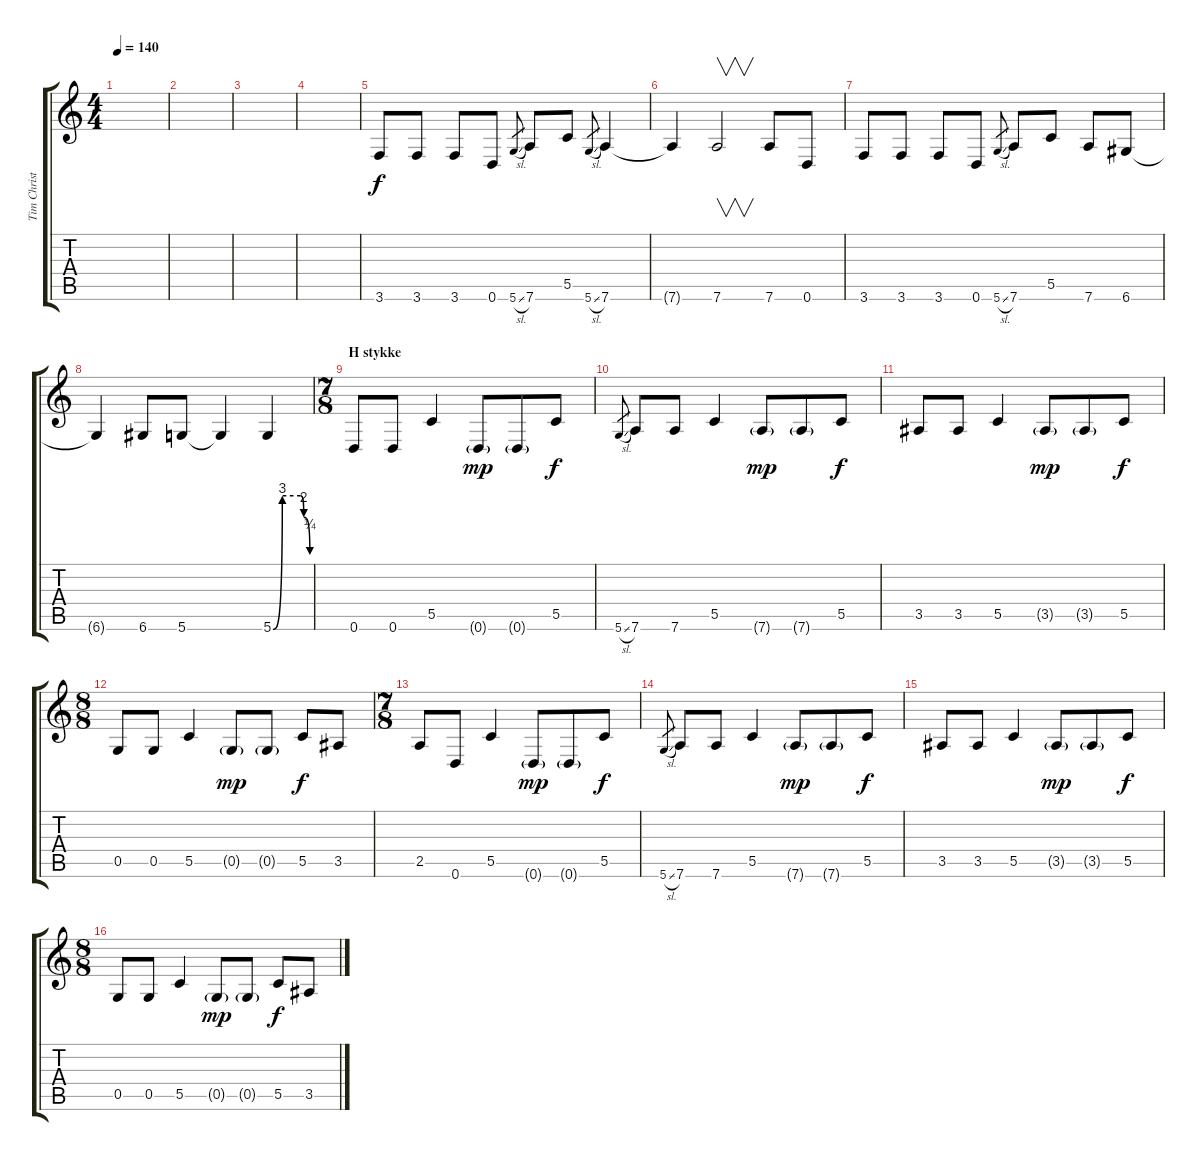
\track ("Tim Christensen (Guitar 2)" "Tim Christ") {instrument distortionguitar}
\staff {score tabs}
\tuning (D4 A3 F3 C3 G2 D2) {hide}
\ts (4 4)
\tempo 140
\clef g2
\ks c
|
|
|
|
3.6.8{volume 13 balance 3} 3.6.8 3.6.8 0.6.8 5.6{sl}.8{gr} 7.6.8 5.5.8 5.6{sl}.8{gr} 7.6.4 |
7.6{t}.4 7.6.2{v} 7.6.8 0.6.8 |
3.6.8 3.6.8 3.6.8 0.6.8 5.6{sl}.8{gr} 7.6.8 5.5.8 7.6.8 6.6.8 |
6.6{t}.4 6.6.8 5.6.8 5.6{t}.4 5.6{be (custom 0 0 15 12 45 12 50 8 60 1)}.4 |
\ts (7 8)
\section ("" "H stykke")
0.6.8 0.6.8 5.5.4 0.6{g}.8{dy mp} 0.6{g}.8 5.5.8{dy f} |
5.6{sl}.8{gr} 7.6.8 7.6.8 5.5.4 7.6{g}.8{dy mp} 7.6{g}.8 5.5.8{dy f} |
3.5.8 3.5.8 5.5.4 3.5{g}.8{dy mp} 3.5{g}.8 5.5.8{dy f} |
\ts (8 8)
0.5.8 0.5.8 5.5.4 0.5{g}.8{dy mp} 0.5{g}.8 5.5.8{dy f} 3.5.8 |
\ts (7 8)
2.5.8 0.6.8 5.5.4 0.6{g}.8{dy mp} 0.6{g}.8 5.5.8{dy f} |
5.6{sl}.8{gr} 7.6.8 7.6.8 5.5.4 7.6{g}.8{dy mp} 7.6{g}.8 5.5.8{dy f} |
3.5.8 3.5.8 5.5.4 3.5{g}.8{dy mp} 3.5{g}.8 5.5.8{dy f} |
\ts (8 8)
0.5.8 0.5.8 5.5.4 0.5{g}.8{dy mp} 0.5{g}.8 5.5.8{dy f} 3.5.8
